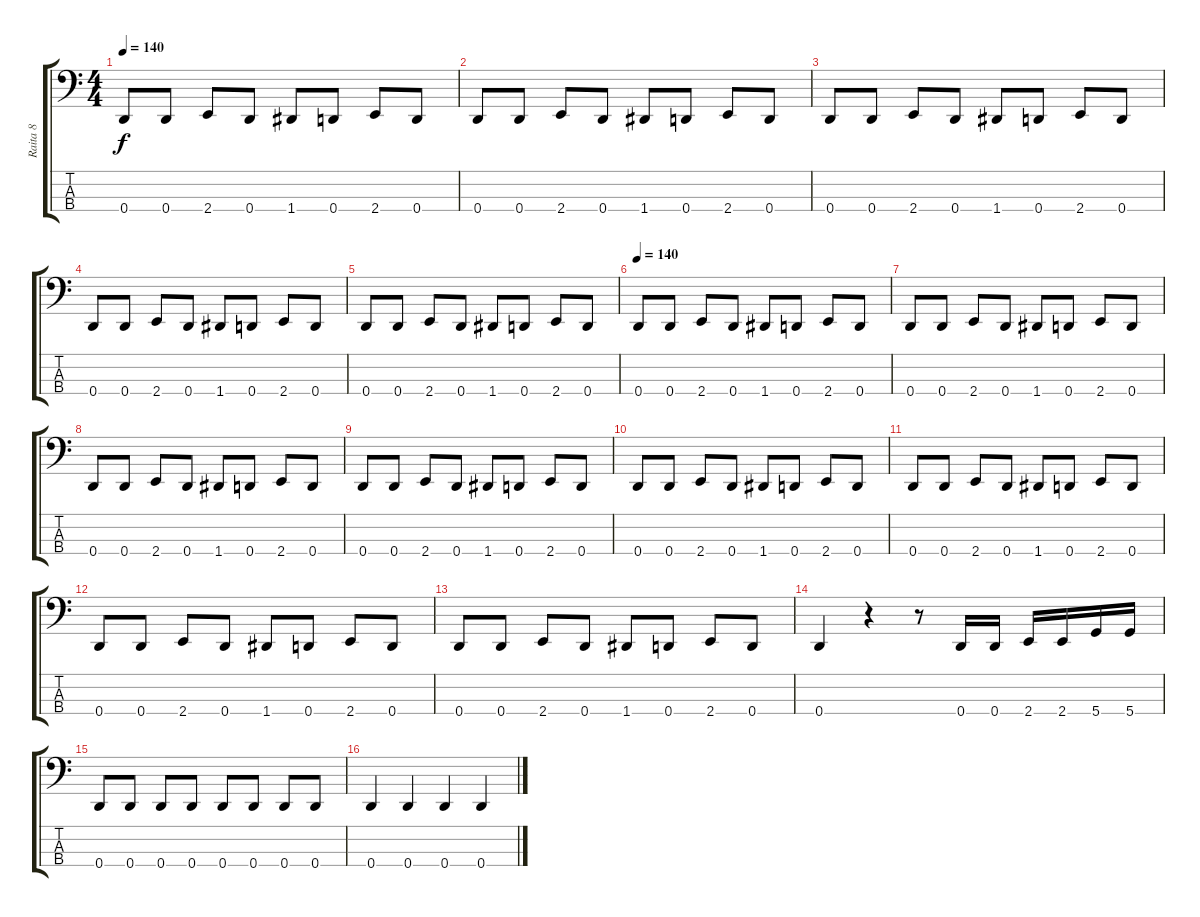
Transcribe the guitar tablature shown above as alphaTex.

\track ("Raita 8" "Raita 8") {instrument electricbasspick}
\staff {score tabs}
\tuning (F2 C2 G1 D1) {hide}
\ts (4 4)
\tempo 140
\clef f4
\ks c
0.4.8{dy f} 0.4.8 2.4.8 0.4.8 1.4.8 0.4.8 2.4.8 0.4.8 |
0.4.8 0.4.8 2.4.8 0.4.8 1.4.8 0.4.8 2.4.8 0.4.8 |
0.4.8 0.4.8 2.4.8 0.4.8 1.4.8 0.4.8 2.4.8 0.4.8 |
0.4.8 0.4.8 2.4.8 0.4.8 1.4.8 0.4.8 2.4.8 0.4.8 |
0.4.8 0.4.8 2.4.8 0.4.8 1.4.8 0.4.8 2.4.8 0.4.8 |
\tempo 140
0.4.8 0.4.8 2.4.8 0.4.8 1.4.8 0.4.8 2.4.8 0.4.8 |
0.4.8 0.4.8 2.4.8 0.4.8 1.4.8 0.4.8 2.4.8 0.4.8 |
0.4.8 0.4.8 2.4.8 0.4.8 1.4.8 0.4.8 2.4.8 0.4.8 |
0.4.8 0.4.8 2.4.8 0.4.8 1.4.8 0.4.8 2.4.8 0.4.8 |
0.4.8 0.4.8 2.4.8 0.4.8 1.4.8 0.4.8 2.4.8 0.4.8 |
0.4.8 0.4.8 2.4.8 0.4.8 1.4.8 0.4.8 2.4.8 0.4.8 |
0.4.8 0.4.8 2.4.8 0.4.8 1.4.8 0.4.8 2.4.8 0.4.8 |
0.4.8 0.4.8 2.4.8 0.4.8 1.4.8 0.4.8 2.4.8 0.4.8 |
0.4.4 r.4 r.8 0.4.16 0.4.16 2.4.16 2.4.16 5.4.16 5.4.16 |
0.4.8 0.4.8 0.4.8 0.4.8 0.4.8 0.4.8 0.4.8 0.4.8 |
0.4.4 0.4.4 0.4.4 0.4.4
